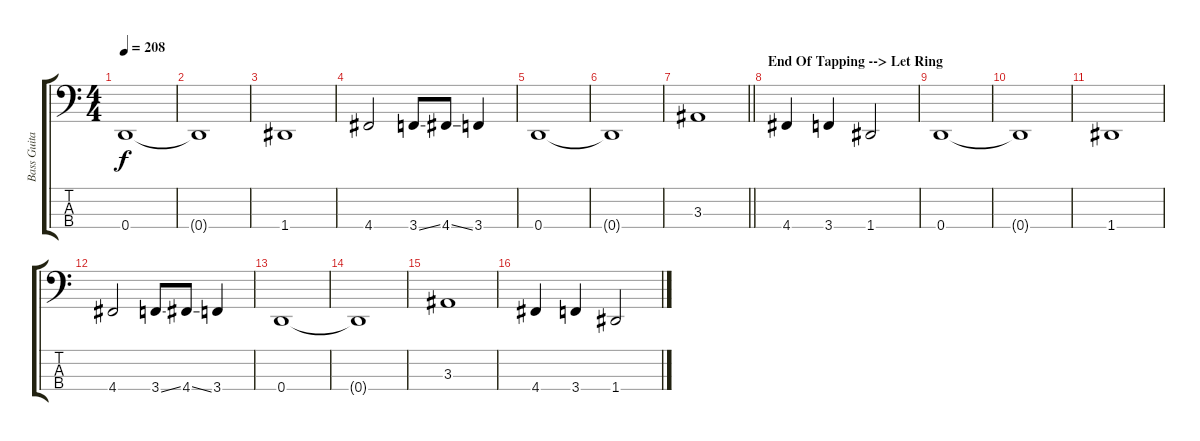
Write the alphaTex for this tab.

\track ("Bass Guitar" "Bass Guita") {instrument electricbasspick}
\staff {score tabs}
\tuning (F2 C2 G1 D1) {hide}
\ts (4 4)
\tempo 208
\clef f4
\ks c
0.4.1{dy f} |
0.4{t}.1 |
1.4.1 |
4.4.2 3.4{ss}.8 4.4{ss}.8 3.4.4 |
0.4.1 |
0.4{t}.1 |
\barLineRight lightlight
3.3.1 |
\section ("" "End Of Tapping --> Let Ring")
4.4.4 3.4.4 1.4.2 |
0.4.1 |
0.4{t}.1 |
1.4.1 |
4.4.2 3.4{ss}.8 4.4{ss}.8 3.4.4 |
0.4.1 |
0.4{t}.1 |
3.3.1 |
4.4.4 3.4.4 1.4.2
